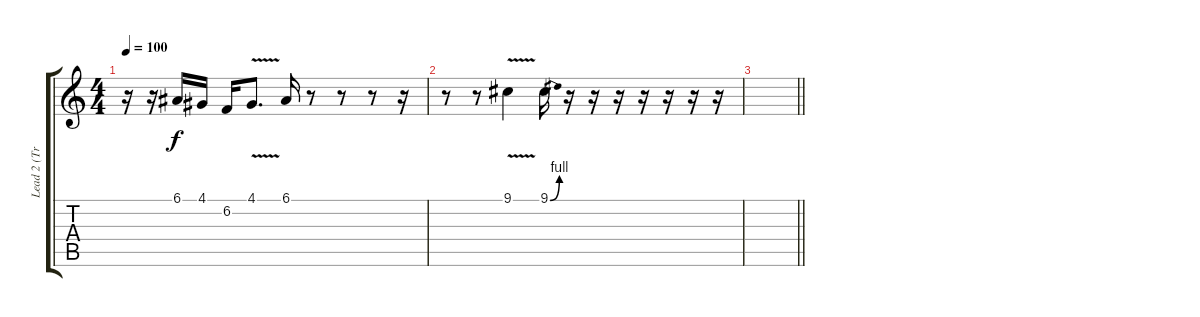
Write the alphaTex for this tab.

\track ("Lead 2 (Trumpet)" "Lead 2 (Tr") {instrument trumpet}
\staff {score tabs}
\tuning (E4 B3 G3 D3 A2 E2) {hide}
\ts (4 4)
\tempo 100
\clef g2
\ks c
r.16{dy f} r.16 6.1.16 4.1.16 6.2.16 4.1{v}.8{d} 6.1.16 r.8 r.8 r.8 r.16 |
r.8 r.8 9.1{v}.4 9.1{be (bend 0 0 60 4)}.16 r.16 r.16 r.16 r.16 r.16 r.16 r.16 |
\barLineRight lightlight
